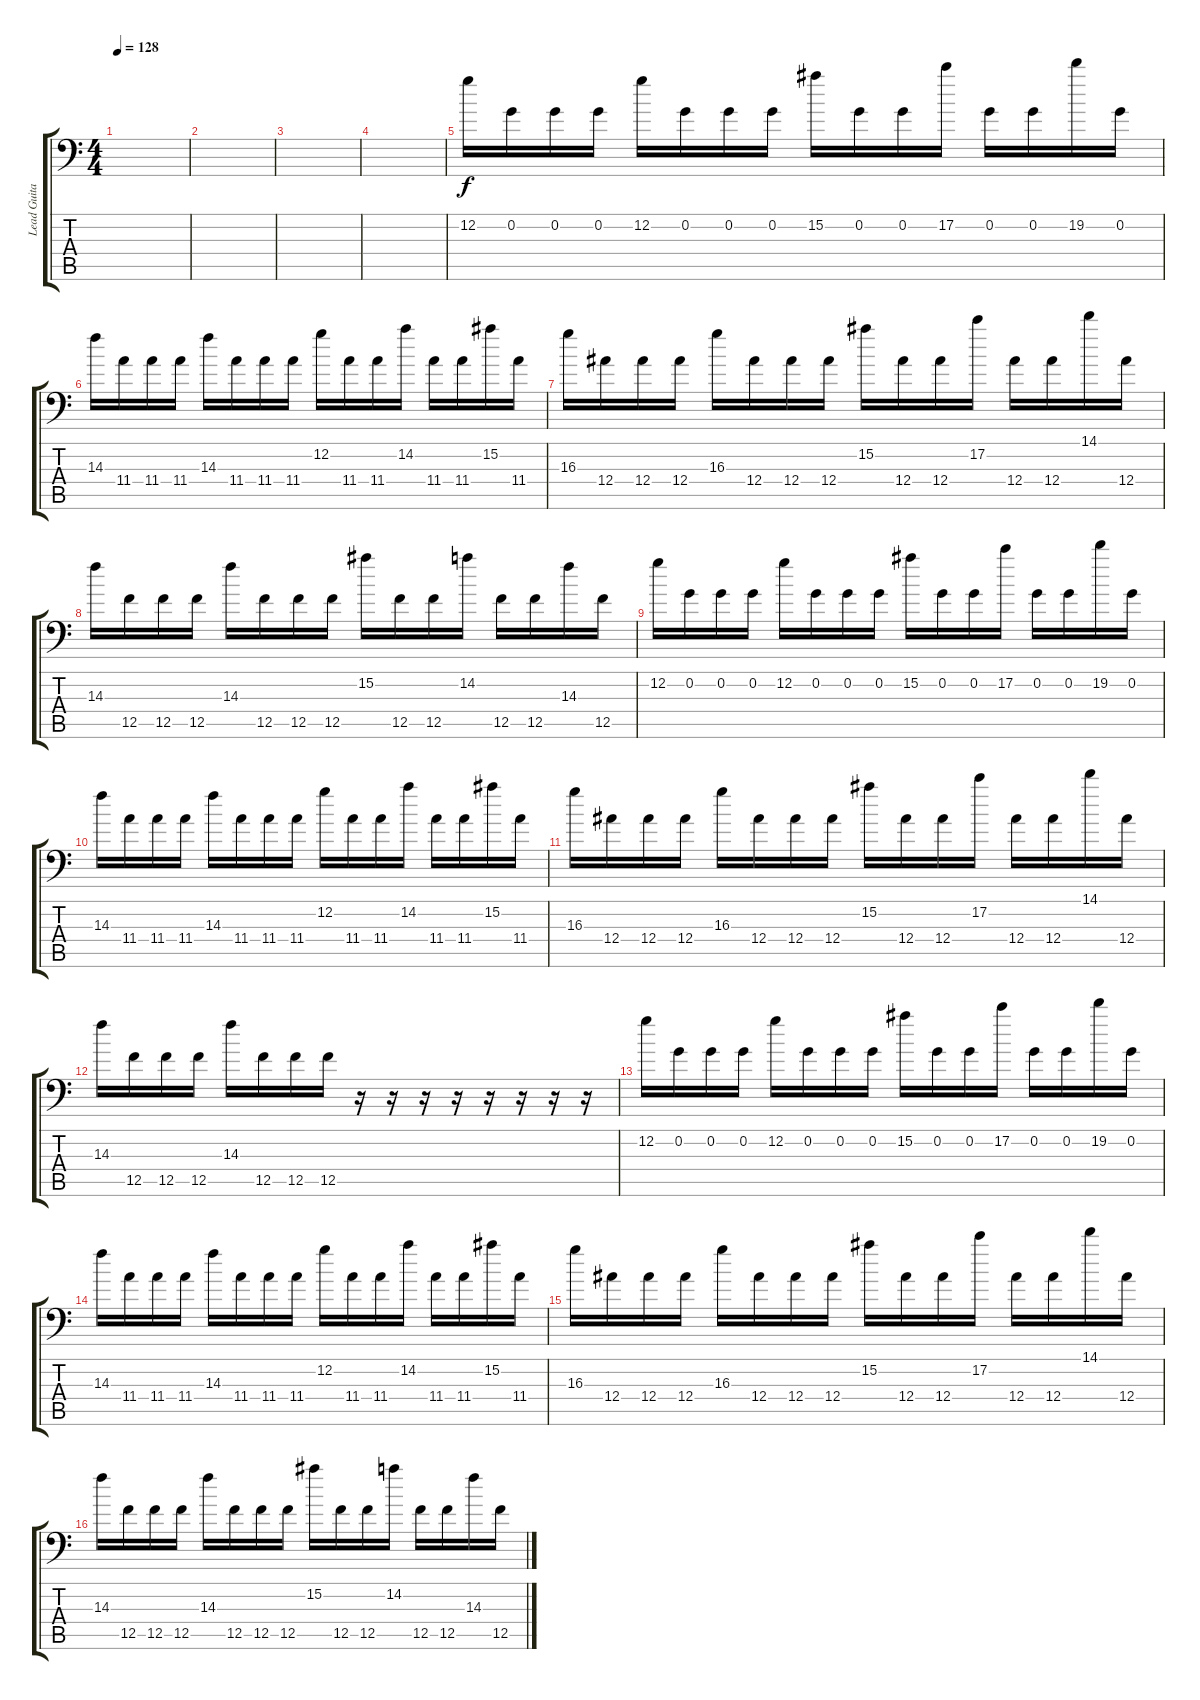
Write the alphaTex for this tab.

\track ("Lead Guitar" "Lead Guita") {instrument distortionguitar}
\staff {score tabs}
\tuning (C4 G3 Eb3 Bb2 F2 Bb1) {hide}
\ts (4 4)
\tempo 128
\clef f4
\ks c
|
|
|
|
12.2.16{volume 5 instrument lead2sawtooth} 0.2.16 0.2.16 0.2.16 12.2.16 0.2.16 0.2.16 0.2.16 15.2.16 0.2.16 0.2.16 17.2.16 0.2.16 0.2.16 19.2.16 0.2.16 |
14.3.16 11.4.16 11.4.16 11.4.16 14.3.16 11.4.16 11.4.16 11.4.16 12.2.16 11.4.16 11.4.16 14.2.16 11.4.16 11.4.16 15.2.16 11.4.16 |
16.3.16 12.4.16 12.4.16 12.4.16 16.3.16 12.4.16 12.4.16 12.4.16 15.2.16 12.4.16 12.4.16 17.2.16 12.4.16 12.4.16 14.1.16 12.4.16 |
14.3.16 12.5.16 12.5.16 12.5.16 14.3.16 12.5.16 12.5.16 12.5.16 15.2.16 12.5.16 12.5.16 14.2.16 12.5.16 12.5.16 14.3.16 12.5.16 |
12.2.16 0.2.16 0.2.16 0.2.16 12.2.16 0.2.16 0.2.16 0.2.16 15.2.16 0.2.16 0.2.16 17.2.16 0.2.16 0.2.16 19.2.16 0.2.16 |
14.3.16 11.4.16 11.4.16 11.4.16 14.3.16 11.4.16 11.4.16 11.4.16 12.2.16 11.4.16 11.4.16 14.2.16 11.4.16 11.4.16 15.2.16 11.4.16 |
16.3.16 12.4.16 12.4.16 12.4.16 16.3.16 12.4.16 12.4.16 12.4.16 15.2.16 12.4.16 12.4.16 17.2.16 12.4.16 12.4.16 14.1.16 12.4.16 |
14.3.16 12.5.16 12.5.16 12.5.16 14.3.16 12.5.16 12.5.16 12.5.16 r.16 r.16 r.16 r.16 r.16 r.16 r.16 r.16 |
12.2.16{volume 7 instrument distortionguitar} 0.2.16 0.2.16 0.2.16 12.2.16 0.2.16 0.2.16 0.2.16 15.2.16 0.2.16 0.2.16 17.2.16 0.2.16 0.2.16 19.2.16 0.2.16 |
14.3.16 11.4.16 11.4.16 11.4.16 14.3.16 11.4.16 11.4.16 11.4.16 12.2.16 11.4.16 11.4.16 14.2.16 11.4.16 11.4.16 15.2.16 11.4.16 |
16.3.16 12.4.16 12.4.16 12.4.16 16.3.16 12.4.16 12.4.16 12.4.16 15.2.16 12.4.16 12.4.16 17.2.16 12.4.16 12.4.16 14.1.16 12.4.16 |
14.3.16 12.5.16 12.5.16 12.5.16 14.3.16 12.5.16 12.5.16 12.5.16 15.2.16 12.5.16 12.5.16 14.2.16 12.5.16 12.5.16 14.3.16 12.5.16
